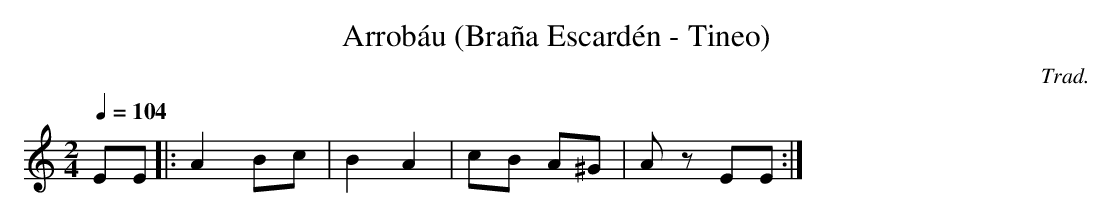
X:1
T:Arrobáu (Braña Escardén - Tineo)
C:Trad.
M:2/4
L:1/8
Q:1/4=104
K:Am
EE|: A2 Bc|B2 A2|cB A^G|A z EE :|
